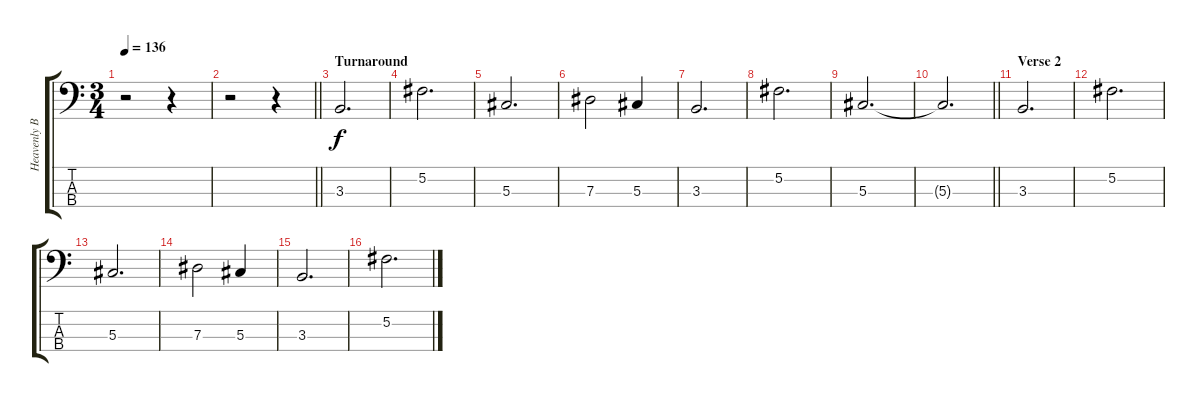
\track ("Heavenly Bass" "Heavenly B") {instrument electricbassfinger}
\staff {score tabs}
\tuning (Gb2 Db2 Ab1 Eb1) {hide}
\ts (3 4)
\tempo 136
\clef f4
\ks c
r.2{dy f} r.4 |
\barLineRight lightlight
r.2 r.4 |
\section ("" "Turnaround")
3.3.2{d} |
5.2.2{d} |
5.3.2{d} |
7.3.2 5.3.4 |
3.3.2{d} |
5.2.2{d} |
5.3.2{d} |
\barLineRight lightlight
5.3{t}.2{d} |
\section ("" "Verse 2")
3.3.2{d} |
5.2.2{d} |
5.3.2{d} |
7.3.2 5.3.4 |
3.3.2{d} |
5.2.2{d}
